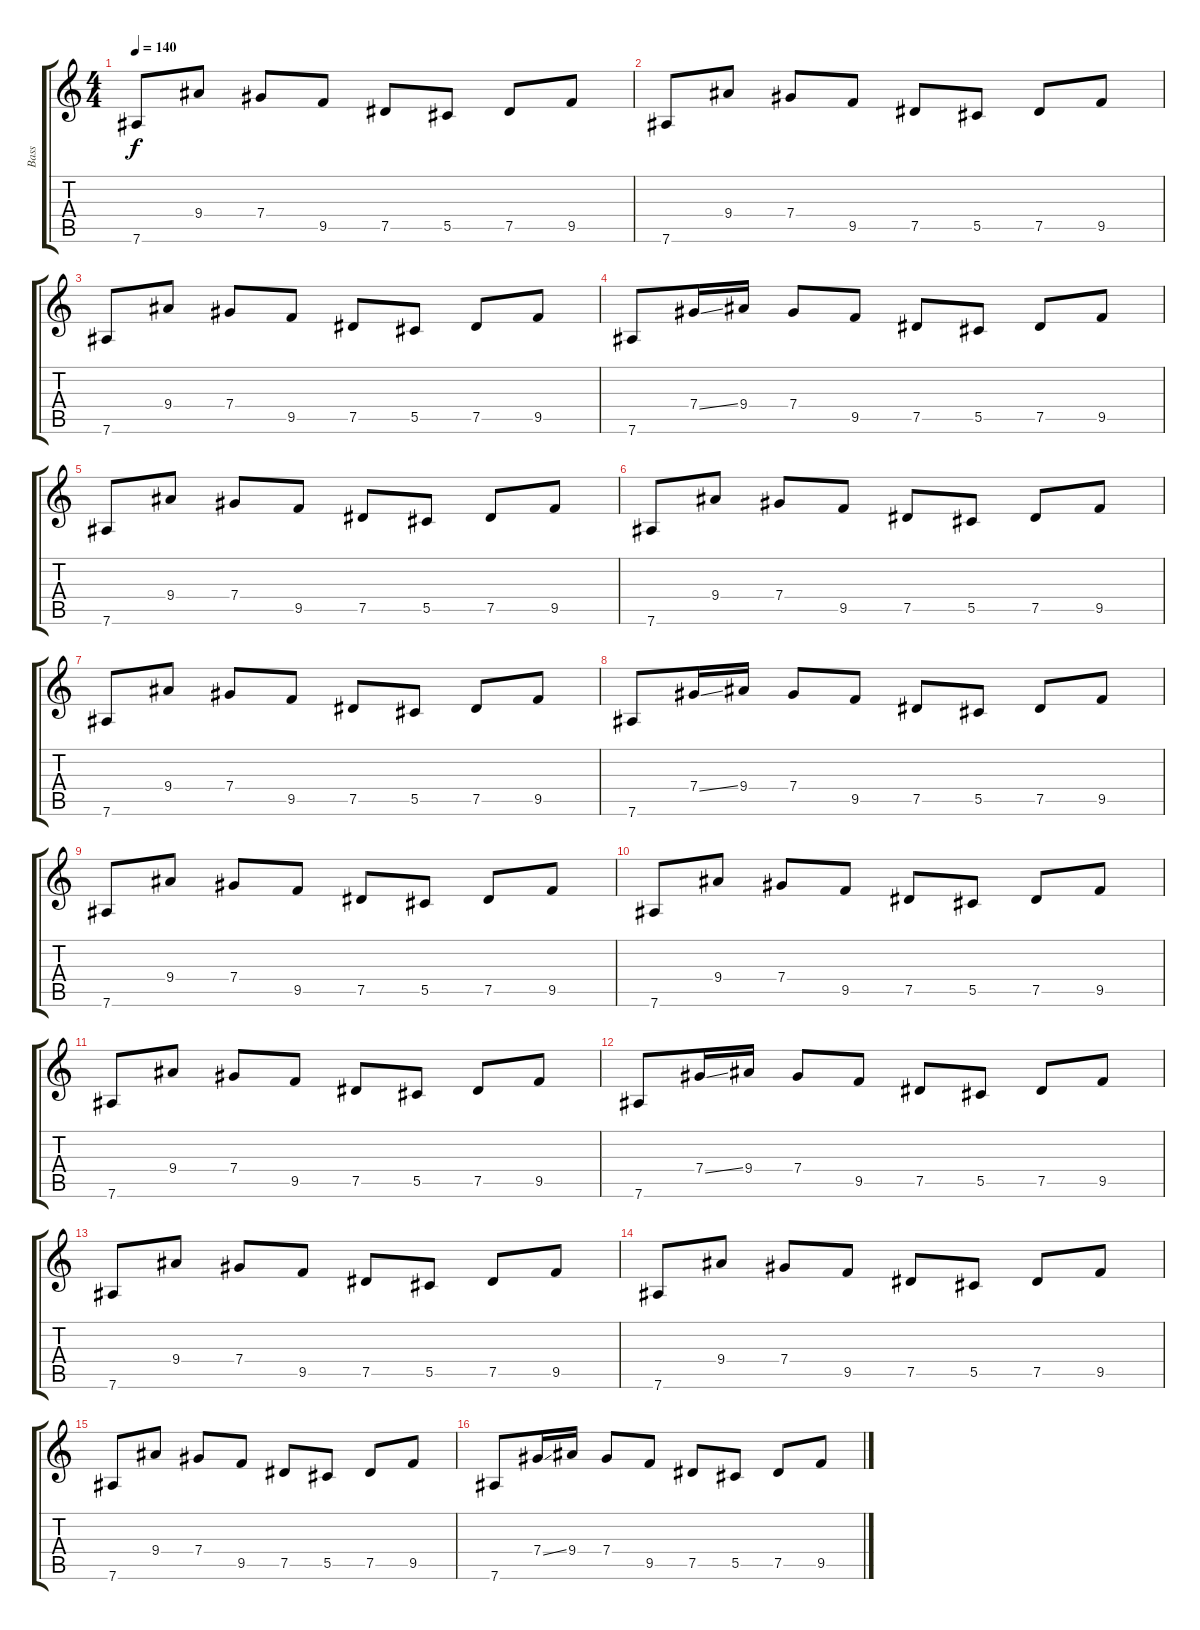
\track ("Bass" "Bass") {instrument electricbasspick}
\staff {score tabs}
\tuning (Eb4 Bb3 Gb3 Db3 Ab2 Eb2) {hide}
\ts (4 4)
\tempo 140
\clef g2
\ks c
7.6.8{dy f} 9.4.8 7.4.8 9.5.8 7.5.8 5.5.8 7.5.8 9.5.8 |
7.6.8 9.4.8 7.4.8 9.5.8 7.5.8 5.5.8 7.5.8 9.5.8 |
7.6.8 9.4.8 7.4.8 9.5.8 7.5.8 5.5.8 7.5.8 9.5.8 |
7.6.8 7.4{ss}.16 9.4.16 7.4.8 9.5.8 7.5.8 5.5.8 7.5.8 9.5.8 |
7.6.8 9.4.8 7.4.8 9.5.8 7.5.8 5.5.8 7.5.8 9.5.8 |
7.6.8 9.4.8 7.4.8 9.5.8 7.5.8 5.5.8 7.5.8 9.5.8 |
7.6.8 9.4.8 7.4.8 9.5.8 7.5.8 5.5.8 7.5.8 9.5.8 |
7.6.8 7.4{ss}.16 9.4.16 7.4.8 9.5.8 7.5.8 5.5.8 7.5.8 9.5.8 |
7.6.8 9.4.8 7.4.8 9.5.8 7.5.8 5.5.8 7.5.8 9.5.8 |
7.6.8 9.4.8 7.4.8 9.5.8 7.5.8 5.5.8 7.5.8 9.5.8 |
7.6.8 9.4.8 7.4.8 9.5.8 7.5.8 5.5.8 7.5.8 9.5.8 |
7.6.8 7.4{ss}.16 9.4.16 7.4.8 9.5.8 7.5.8 5.5.8 7.5.8 9.5.8 |
7.6.8 9.4.8 7.4.8 9.5.8 7.5.8 5.5.8 7.5.8 9.5.8 |
7.6.8 9.4.8 7.4.8 9.5.8 7.5.8 5.5.8 7.5.8 9.5.8 |
7.6.8 9.4.8 7.4.8 9.5.8 7.5.8 5.5.8 7.5.8 9.5.8 |
7.6.8 7.4{ss}.16 9.4.16 7.4.8 9.5.8 7.5.8 5.5.8 7.5.8 9.5.8
